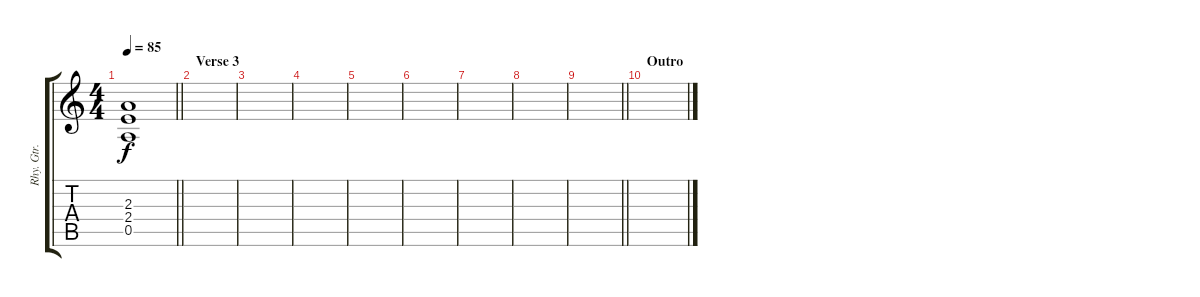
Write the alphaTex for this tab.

\track ("Rhy. Gtr. 1" "Rhy. Gtr. ") {instrument overdrivenguitar}
\staff {score tabs}
\tuning (E4 B3 G3 D3 A2 E2) {hide}
\ts (4 4)
\tempo 85
\clef g2
\barLineRight lightlight
\ks c
(2.3{t} 2.4{t} 0.5{t}).1{dy f} |
\section ("" "Verse 3")
|
|
|
|
|
|
|
\barLineRight lightlight
|
\section ("" "Outro")
